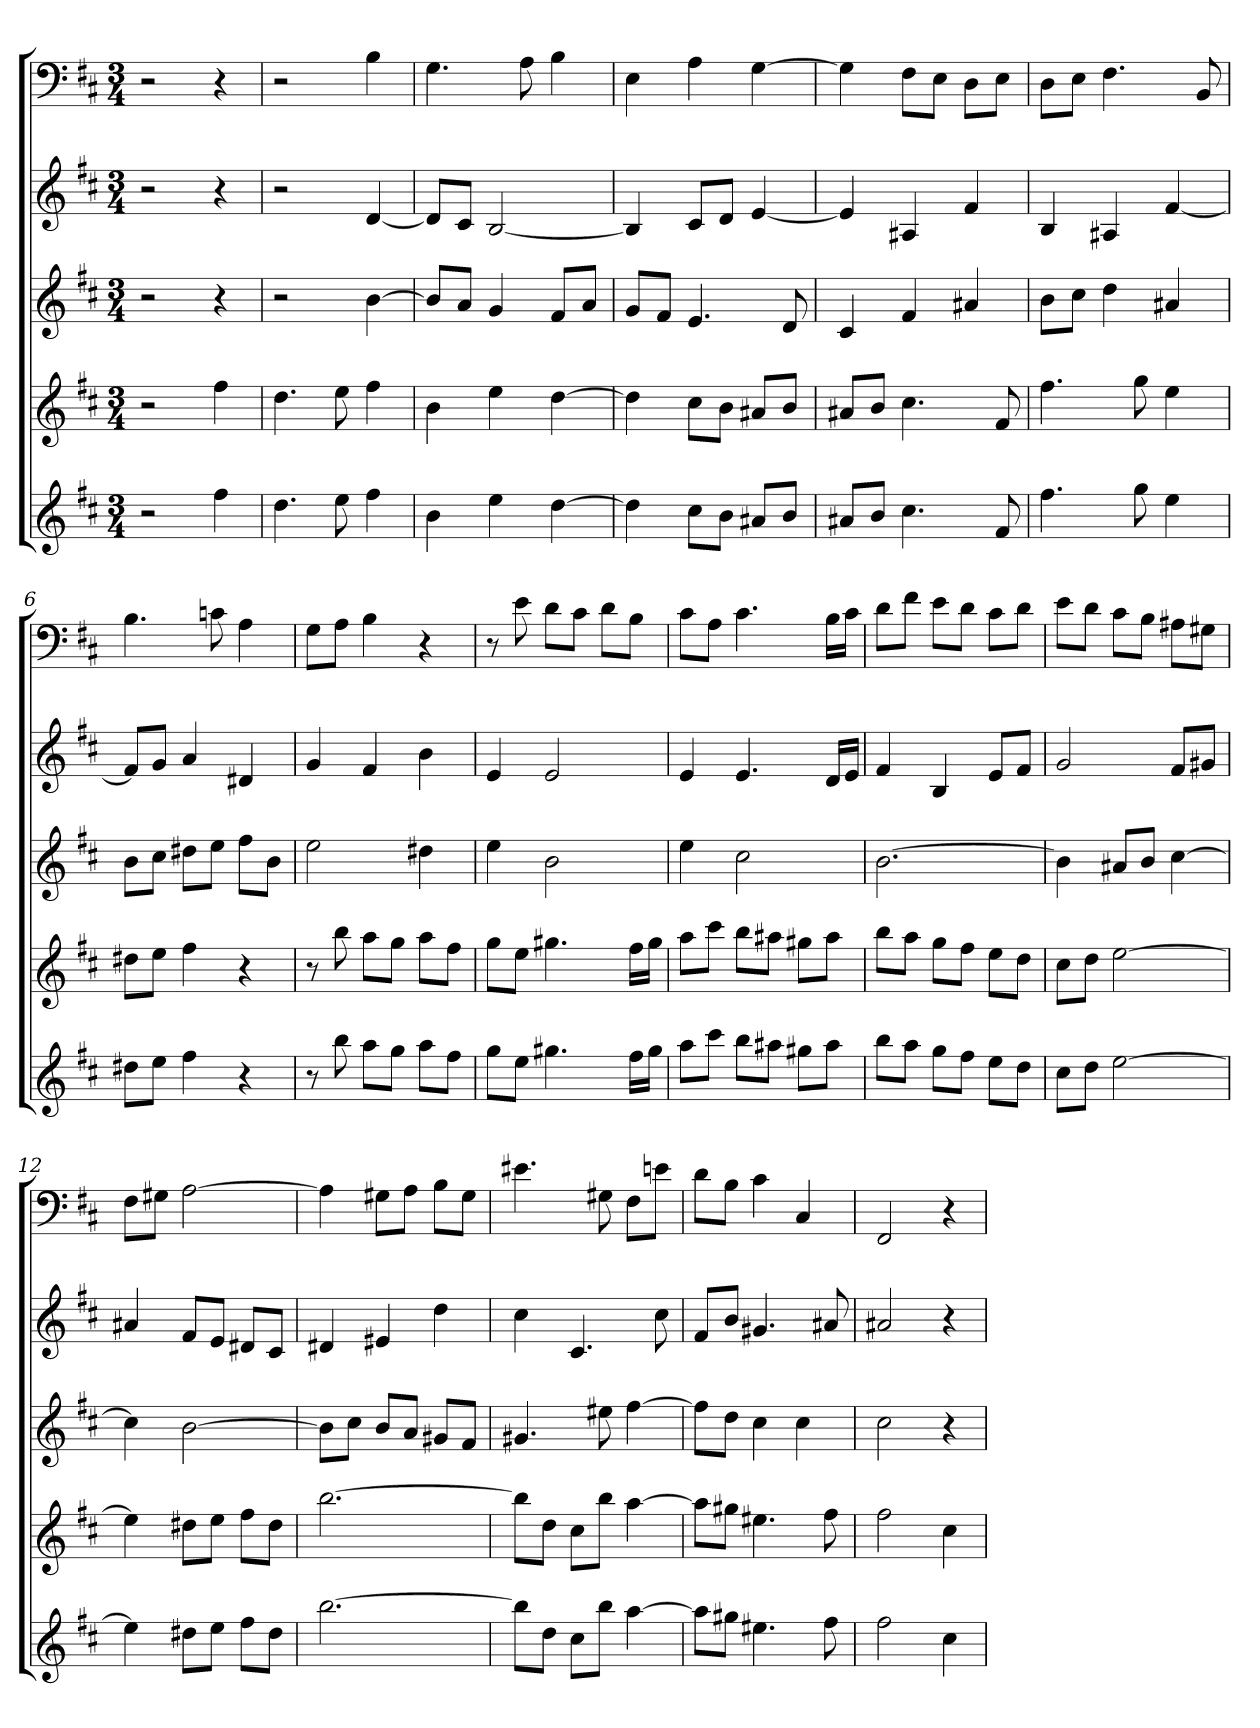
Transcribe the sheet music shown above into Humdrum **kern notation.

**kern	**kern	**kern	**kern	**kern
*part5	*part4	*part3	*part2	*part1
*staff5	*staff4	*staff3	*staff2	*staff1
*k[f#c#]	*k[f#c#]	*k[f#c#]	*k[f#c#]	*k[f#c#]
*b:	*b:	*b:	*b:	*b:
*M3/4	*M3/4	*M3/4	*M3/4	*M3/4
=	=	=	=	=
2r	2r	2r	2r	2r
4ff#	4ff#	4r	4r	4r
=1	=1	=1	=1	=1
4.dd	4.dd	2r	2r	2r
8ee	8ee	.	.	.
4ff#	4ff#	[4b	[4d	4B
=2	=2	=2	=2	=2
4b	4b	8bL]	8dL]	4.G
.	.	8aJ	8c#J	.
4ee	4ee	4g	[2B	.
.	.	.	.	8A
[4dd	[4dd	8f#L	.	4B
.	.	8aJ	.	.
=3	=3	=3	=3	=3
4dd]	4dd]	8gL	4B]	4E
.	.	8f#J	.	.
8cc#L	8cc#L	4.e	8c#L	4A
8bJ	8bJ	.	8dJ	.
8a#XL	8a#XL	.	[4e	[4G
8bJ	8bJ	8d	.	.
=4	=4	=4	=4	=4
8a#XL	8a#XL	4c#	4e]	4G]
8bJ	8bJ	.	.	.
4.cc#	4.cc#	4f#	4A#X	8F#L
.	.	.	.	8EJ
.	.	4a#X	4f#	8DL
8f#	8f#	.	.	8EJ
=5	=5	=5	=5	=5
4.ff#	4.ff#	8bL	4B	8DL
.	.	8cc#J	.	8EJ
.	.	4dd	4A#X	4.F#
8gg	8gg	.	.	.
4ee	4ee	4a#X	[4f#	.
.	.	.	.	8BB
=6	=6	=6	=6	=6
8dd#XL	8dd#XL	8bL	8f#L]	4.B
8eeJ	8eeJ	8cc#J	8gJ	.
4ff#	4ff#	8dd#XL	4a	.
.	.	8eeJ	.	8cn
4r	4r	8ff#L	4d#X	4A
.	.	8bJ	.	.
=7	=7	=7	=7	=7
8r	8r	2ee	4g	8GL
8bb	8bb	.	.	8AJ
8aaL	8aaL	.	4f#	4B
8ggJ	8ggJ	.	.	.
8aaL	8aaL	4dd#X	4b	4r
8ff#J	8ff#J	.	.	.
=8	=8	=8	=8	=8
8ggL	8ggL	4ee	4e	8r
8eeJ	8eeJ	.	.	8e
4.gg#X	4.gg#X	2b	2e	8dL
.	.	.	.	8c#J
.	.	.	.	8dL
16ff#LL	16ff#LL	.	.	8BJ
16gg#JJ	16gg#JJ	.	.	.
=9	=9	=9	=9	=9
8aaL	8aaL	4ee	4e	8c#L
8ccc#J	8ccc#J	.	.	8AJ
8bbL	8bbL	2cc#	4.e	4.c#
8aa#XJ	8aa#XJ	.	.	.
8gg#XL	8gg#XL	.	.	.
8aa#J	8aa#J	.	16dLL	16BLL
.	.	.	16eJJ	16c#JJ
=10	=10	=10	=10	=10
8bbL	8bbL	[2.b	4f#	8dL
8aaJ	8aaJ	.	.	8f#J
8ggL	8ggL	.	4B	8eL
8ff#J	8ff#J	.	.	8dJ
8eeL	8eeL	.	8eL	8c#L
8ddJ	8ddJ	.	8f#J	8dJ
=11	=11	=11	=11	=11
8cc#L	8cc#L	4b]	2g	8eL
8ddJ	8ddJ	.	.	8dJ
[2ee	[2ee	8a#XL	.	8c#L
.	.	8bJ	.	8BJ
.	.	[4cc#	8f#L	8A#XL
.	.	.	8g#XJ	8G#XJ
=12	=12	=12	=12	=12
4ee]	4ee]	4cc#]	4a#X	8F#L
.	.	.	.	8G#XJ
8dd#XL	8dd#XL	[2b	8f#L	[2A
8eeJ	8eeJ	.	8eJ	.
8ff#L	8ff#L	.	8d#XL	.
8dd#J	8dd#J	.	8c#J	.
=13	=13	=13	=13	=13
[2.bb	[2.bb	8bL]	4d#X	4A]
.	.	8cc#J	.	.
.	.	8bL	4e#X	8G#XL
.	.	8aJ	.	8AJ
.	.	8g#XL	4dd	8BL
.	.	8f#J	.	8G#J
=14	=14	=14	=14	=14
8bbL]	8bbL]	4.g#X	4cc#	4.e#X
8ddJ	8ddJ	.	.	.
8cc#L	8cc#L	.	4.c#	.
8bbJ	8bbJ	8ee#X	.	8G#X
[4aa	[4aa	[4ff#	.	8F#L
.	.	.	8cc#	8enJ
=15	=15	=15	=15	=15
8aaL]	8aaL]	8ff#L]	8f#L	8dL
8gg#XJ	8gg#XJ	8ddJ	8bJ	8BJ
4.ee#X	4.ee#X	4cc#	4.g#X	4c#
.	.	4cc#	.	4C#
8ff#	8ff#	.	8a#X	.
=16	=16	=16	=16	=16
2ff#	2ff#	2cc#	2a#X	2FF#
4cc#	4cc#	4r	4r	4r
=	=	=	=	=
*-	*-	*-	*-	*-
